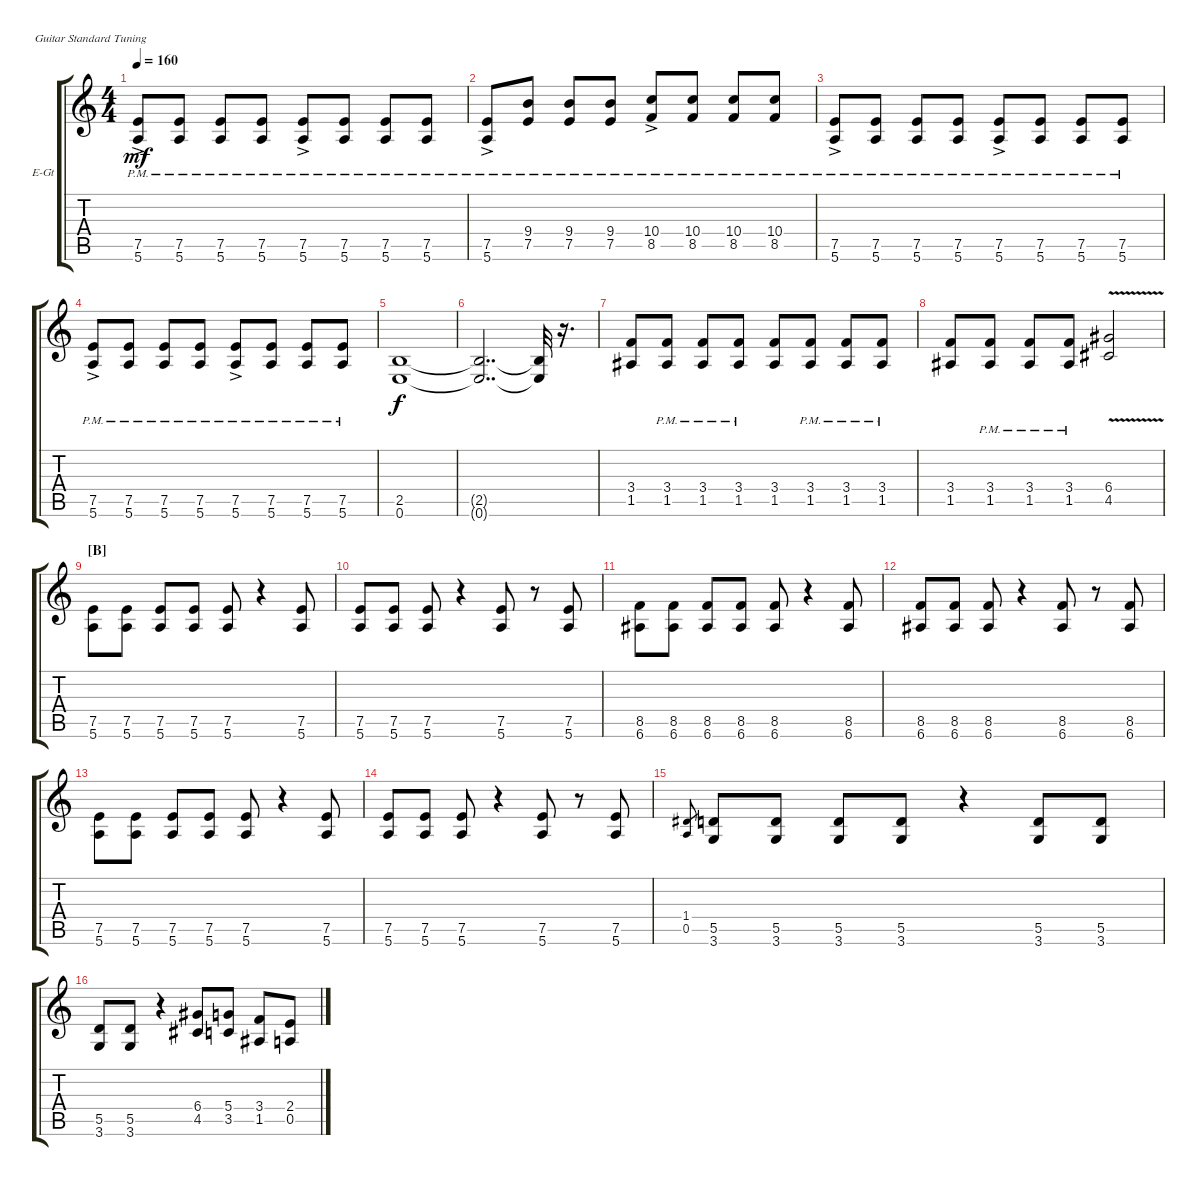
\defaultSystemsLayout 4
\bracketExtendMode groupsimilarinstruments
\firstSystemTrackNameOrientation horizontal
\otherSystemsTrackNameOrientation horizontal
\track ("Distortion Guitar #2" "E-Gt") {instrument distortionguitar}
\staff {score tabs}
\tuning (E4 B3 G3 D3 A2 E2)
\ts (4 4)
\tempo 160
\clef g2
\scale
0.333333
\ks c
(7.5{ac pm} 5.6{ac pm}).8{dy mf} (7.5{pm} 5.6{pm}).8 (7.5{pm} 5.6{pm}).8 (7.5{pm} 5.6{pm}).8 (7.5{ac pm} 5.6{ac pm}).8 (7.5{pm} 5.6{pm}).8 (7.5{pm} 5.6{pm}).8 (7.5{pm} 5.6{pm}).8 |
\scale
0.333333 (7.5{ac pm} 5.6{ac pm}).8 (9.4{pm} 7.5{pm}).8 (9.4{pm} 7.5{pm}).8 (9.4{pm} 7.5{pm}).8 (10.4{ac pm} 8.5{ac pm}).8 (10.4{pm} 8.5{pm}).8 (10.4{pm} 8.5{pm}).8 (10.4{pm} 8.5{pm}).8 |
\scale
0.333333 (7.5{ac pm} 5.6{ac pm}).8 (7.5{pm} 5.6{pm}).8 (7.5{pm} 5.6{pm}).8 (7.5{pm} 5.6{pm}).8 (7.5{ac pm} 5.6{ac pm}).8 (7.5{pm} 5.6{pm}).8 (7.5{pm} 5.6{pm}).8 (7.5{pm} 5.6{pm}).8 |
\scale
0.333333 (7.5{ac pm} 5.6{ac pm}).8 (7.5{pm} 5.6{pm}).8 (7.5{pm} 5.6{pm}).8 (7.5{pm} 5.6{pm}).8 (7.5{ac pm} 5.6{ac pm}).8 (7.5{pm} 5.6{pm}).8 (7.5{pm} 5.6{pm}).8 (7.5{pm} 5.6{pm}).8 |
\scale
0.333333 (0.6 2.5).1{dy f} |
\scale
0.333333 (0.6{t} 2.5{t}).2{dd} (0.6{t} 2.5{t}).32 r.16{d} |
\scale
0.333333 (1.5 3.4).8 (1.5{pm} 3.4{pm}).8 (1.5{pm} 3.4{pm}).8 (1.5{pm} 3.4{pm}).8 (1.5 3.4).8 (1.5{pm} 3.4{pm}).8 (1.5{pm} 3.4{pm}).8 (1.5{pm} 3.4{pm}).8 |
\scale
0.333333 (1.5 3.4).8 (3.4{pm} 1.5{pm}).8 (3.4{pm} 1.5{pm}).8 (3.4{pm} 1.5{pm}).8 (4.5{v} 6.4{v}).2 |
\section ("B" "")
\scale
0.333333 (7.5 5.6).8{beam invert} (7.5 5.6).8 (7.5 5.6).8 (7.5 5.6).8 (7.5 5.6).8 r.4 (7.5 5.6).8 |
\scale
0.333333 (7.5 5.6).8 (7.5 5.6).8 (7.5 5.6).8 r.4 (7.5 5.6).8 r.8 (7.5 5.6).8 |
\scale
0.333333 (8.5 6.6).8{beam invert} (8.5 6.6).8 (8.5 6.6).8 (8.5 6.6).8 (8.5 6.6).8 r.4 (8.5 6.6).8 |
\scale
0.333333 (8.5 6.6).8 (8.5 6.6).8 (8.5 6.6).8 r.4 (8.5 6.6).8 r.8 (8.5 6.6).8 |
\scale
0.333333 (7.5 5.6).8{beam invert} (7.5 5.6).8 (7.5 5.6).8 (7.5 5.6).8 (7.5 5.6).8 r.4 (7.5 5.6).8 |
\scale
0.333333 (7.5 5.6).8 (7.5 5.6).8 (7.5 5.6).8 r.4 (7.5 5.6).8 r.8 (7.5 5.6).8 |
\scale
0.333333 (0.5 1.4).8{gr} (5.5 3.6).8 (5.5 3.6).8 (5.5 3.6).8 (5.5 3.6).8 r.4 (5.5 3.6).8 (5.5 3.6).8 |
\scale
0.333333 (5.5 3.6).8 (5.5 3.6).8 r.4 (6.4 4.5).8 (3.5 5.4).8 (3.4 1.5).8 (0.5 2.4).8
